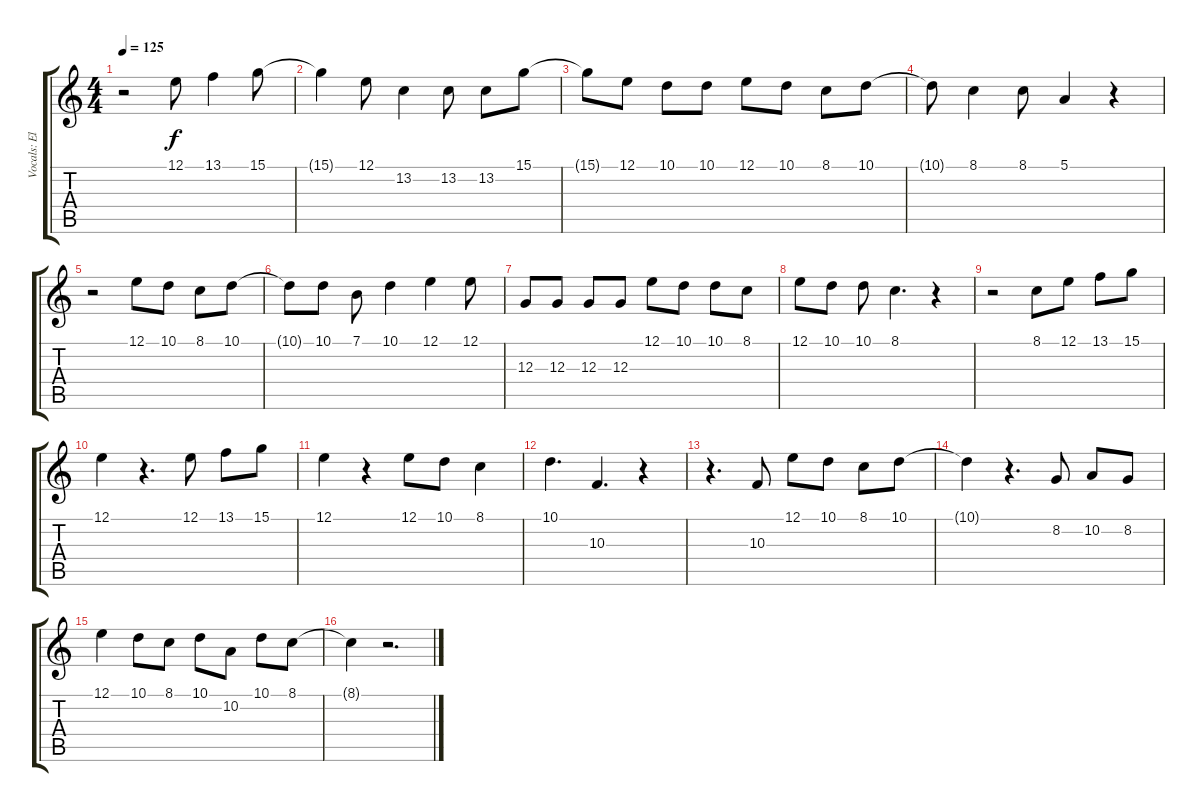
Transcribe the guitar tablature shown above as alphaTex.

\track ("Vocals: Elton John" "Vocals: El") {instrument englishhorn}
\staff {score tabs}
\tuning (E4 B3 G3 D3 A2 E2) {hide}
\ts (4 4)
\tempo 125
\clef g2
\ks c
r.2{dy f} 12.1.8 13.1.4 15.1.8 |
15.1{t}.4 12.1.8 13.2.4 13.2.8 13.2.8 15.1.8 |
15.1{t}.8 12.1.8 10.1.8 10.1.8 12.1.8 10.1.8 8.1.8 10.1.8 |
10.1{t}.8 8.1.4 8.1.8 5.1.4 r.4 |
r.2 12.1.8 10.1.8 8.1.8 10.1.8 |
10.1{t}.8 10.1.8 7.1.8 10.1.4 12.1.4 12.1.8 |
12.3.8 12.3.8 12.3.8 12.3.8 12.1.8 10.1.8 10.1.8 8.1.8 |
12.1.8 10.1.8 10.1.8 8.1.4{d} r.4 |
r.2 8.1.8 12.1.8 13.1.8 15.1.8 |
12.1.4 r.4{d} 12.1.8 13.1.8 15.1.8 |
12.1.4 r.4 12.1.8 10.1.8 8.1.4 |
10.1.4{d} 10.3.4{d} r.4 |
r.4{d} 10.3.8 12.1.8 10.1.8 8.1.8 10.1.8 |
10.1{t}.4 r.4{d} 8.2.8 10.2.8 8.2.8 |
12.1.4 10.1.8 8.1.8 10.1.8 10.2.8 10.1.8 8.1.8 |
8.1{t}.4 r.2{d}
